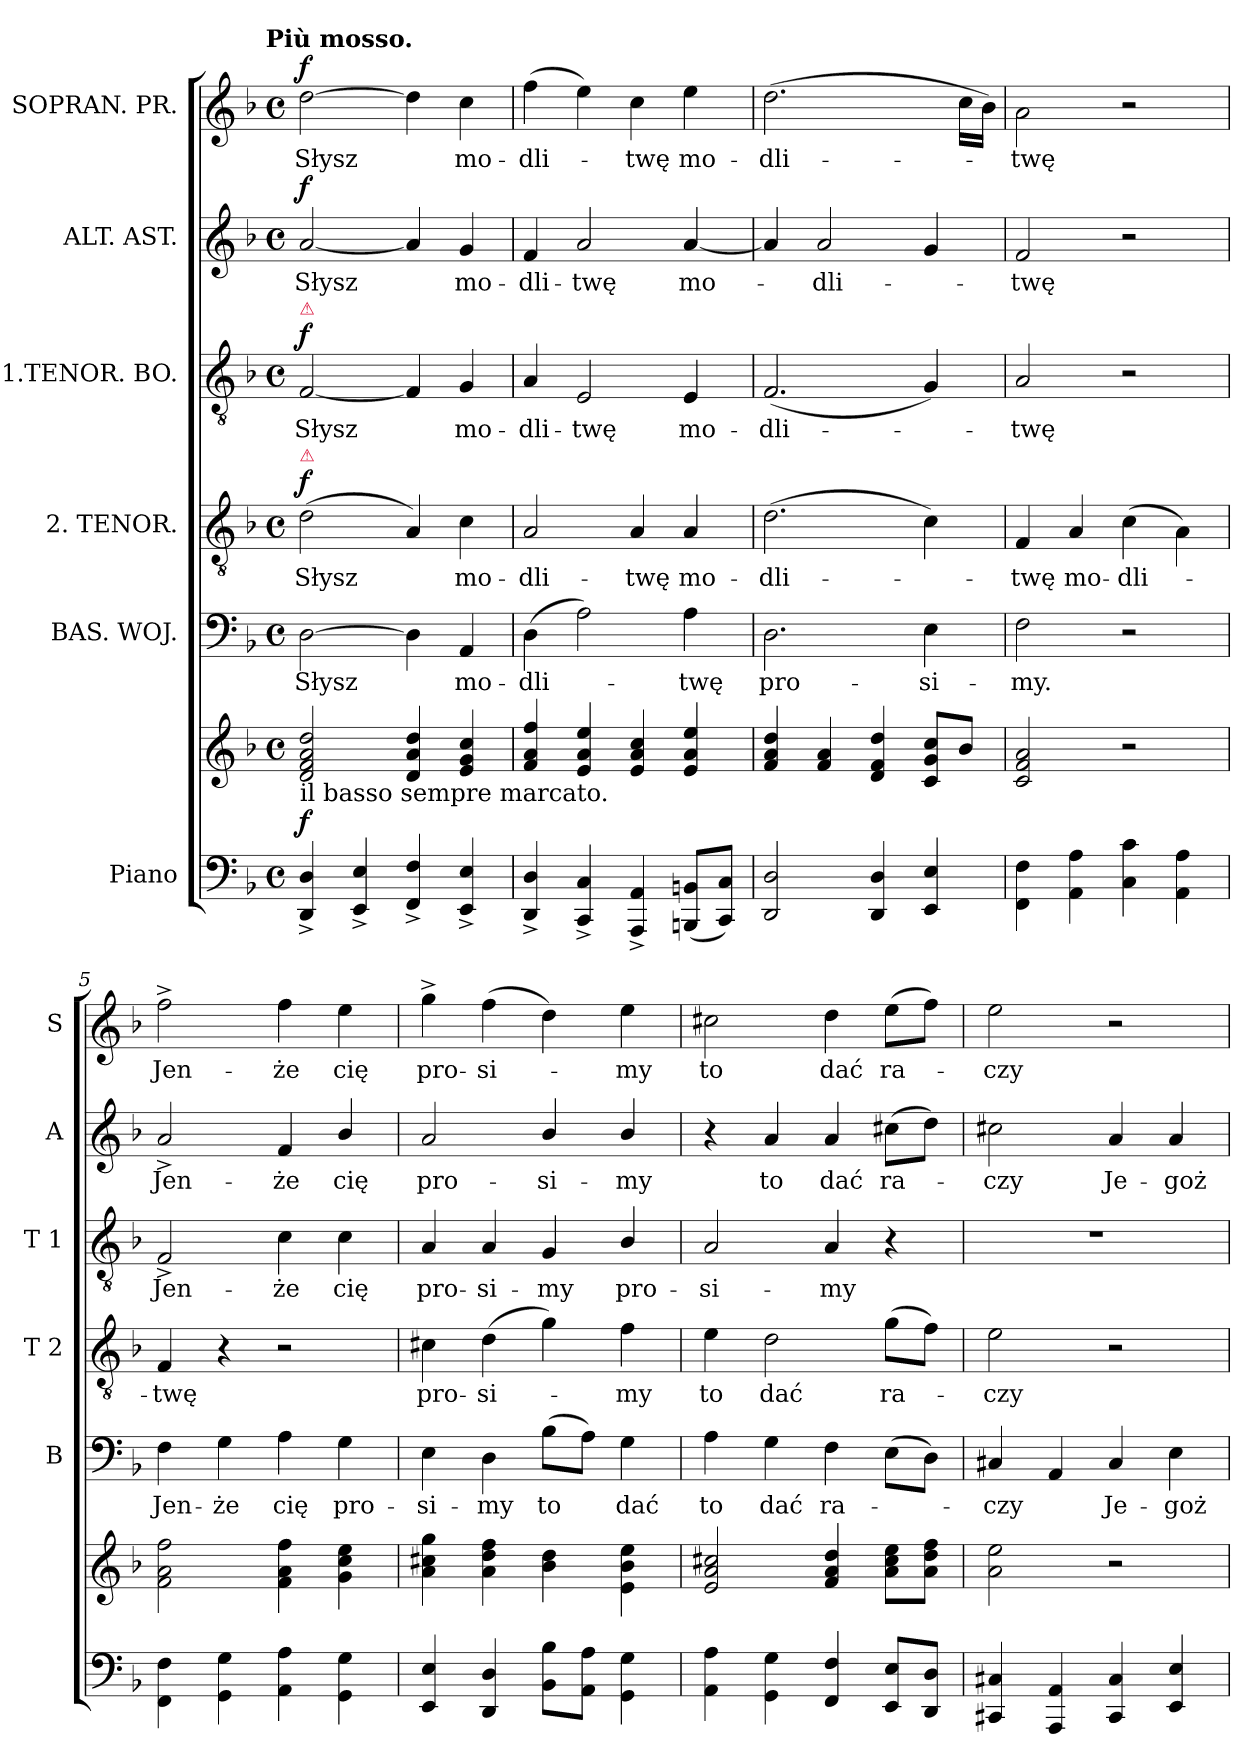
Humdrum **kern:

**kern	**kern	**dynam	**kern	**text	**kern	**text	**dynam	**kern	**text	**dynam	**kern	**text	**dynam	**kern	**text	**dynam
*part6	*part6	*part6	*part5	*part5	*part4	*part4	*part4	*part3	*part3	*part3	*part2	*part2	*part2	*part1	*part1	*part1
*staff7	*staff6	*staff6/7	*staff5	*staff5	*staff4	*staff4	*staff4	*staff3	*staff3	*staff3	*staff2	*staff2	*staff2	*staff1	*staff1	*staff1
*I"Piano	*	*	*I"BAS. WOJ.	*	*I"2. TENOR.	*	*	*I"1.TENOR. BO.	*	*	*I"ALT. AST.	*	*	*I"SOPRAN. PR.	*	*
*	*	*	*I'B	*	*I'T 2	*	*	*I'T 1	*	*	*I'A	*	*	*I'S	*	*
*clefF4	*clefG2	*	*clefF4	*	*clefGv2	*	*	*clefGv2	*	*	*clefG2	*	*	*clefG2	*	*
*k[b-]	*k[b-]	*	*k[b-]	*	*k[b-]	*	*	*k[b-]	*	*	*k[b-]	*	*	*k[b-]	*	*
*d:	*d:	*	*d:	*	*d:	*	*	*d:	*	*	*d:	*	*	*d:	*	*
!!LO:TX:omd:t=Più mosso.
*M4/4	*M4/4	*	*M4/4	*	*M4/4	*	*	*M4/4	*	*	*M4/4	*	*	*M4/4	*	*
*met(c)	*met(c)	*	*met(c)	*	*met(c)	*	*	*met(c)	*	*	*met(c)	*	*	*met(c)	*	*
=1	=1	=1	=1	=1	=1	=1	=1	=1	=1	=1	=1	=1	=1	=1	=1	=1
!	!	!	!	!	!	!	!	!LO:TX:a:color=crimson:t=⚠	!	!	!	!	!	!	!	!
!	!	!	!	!	!LO:TX:a:color=crimson:t=⚠	!	!	!	!	!	!	!	!	!	!	!
!	!LO:TX:b:t=il basso sempre marcato.	!	!	!	!	!	!	!	!	!	!	!	!	!	!	!
!	!	!	!	!	!	!	!LO:DY:a	!	!	!LO:DY:a	!	!	!LO:DY:a	!	!	!LO:DY:a
4DD^/ 4D^/	2d/ 2f/ 2a/ 2dd/	f	[2D\	Słysz	(2d\	Słysz	f	[2F/	Słysz	f	[2a/	Słysz	f	[2dd\	Słysz	f
4EE^/ 4E^/	.	.	.	.	.	.	.	.	.	.	.	.	.	.	.	.
4FF^/ 4F^/	4d/ 4a/ 4dd/	.	4D\]	.	4A/)	.	.	4F/]	.	.	4a/]	.	.	4dd\]	.	.
4EE^/ 4E^/	4e/ 4g/ 4cc/	.	4AA/	mo-	4c\	mo-	.	4G/	mo-	.	4g/	mo-	.	4cc\	mo-	.
=2	=2	=2	=2	=2	=2	=2	=2	=2	=2	=2	=2	=2	=2	=2	=2	=2
4DD^/ 4D^/	4f/ 4a/ 4ff/	.	(4D\	-dli-	2A/	-dli-	.	4A/	-dli-	.	4f/	-dli-	.	(4ff\	-dli-	.
4CC^/ 4C^/	4e/ 4a/ 4ee/	.	2A\)	.	.	.	.	2E/	-twę	.	2a/	-twę	.	4ee\)	.	.
4AAA^/ 4AA^/	4e/ 4a/ 4cc/	.	.	.	4A/	-twę	.	.	.	.	.	.	.	4cc\	-twę	.
(8BBBn/ 8BBn/L	4e/ 4a/ 4ee/	.	4A\	-twę	4A/	mo-	.	4E/	mo-	.	[4a/	mo-	.	4ee\	mo-	.
8CC/ 8C/J)	.	.	.	.	.	.	.	.	.	.	.	.	.	.	.	.
=3	=3	=3	=3	=3	=3	=3	=3	=3	=3	=3	=3	=3	=3	=3	=3	=3
!	!	!	!	!	!	!	!	!	!	!	!	!	!	!LO:N:vis=2.	!	!
2DD/ 2D/	4f/ 4a/ 4dd/	.	2.D\	pro-	(2.d\	-dli-	.	(2.F/	-dli-	.	4a/]	.	.	(2..dd\	-dli-	.
.	4f/ 4a/	.	.	.	.	.	.	.	.	.	2a/	-dli-	.	.	.	.
4DD/ 4D/	4d/ 4f/ 4dd/	.	.	.	.	.	.	.	.	.	.	.	.	.	.	.
4EE/ 4E/	8c/ 8g/ 8cc/L	.	4E\	-si-	4c\)	.	.	4G/)	.	.	4g/	.	.	.	.	.
.	8b-/J	.	.	.	.	.	.	.	.	.	.	.	.	16cc\LL	.	.
.	.	.	.	.	.	.	.	.	.	.	.	.	.	16b-\JJ)	.	.
=4	=4	=4	=4	=4	=4	=4	=4	=4	=4	=4	=4	=4	=4	=4	=4	=4
4FF\ 4F\	2c/ 2f/ 2a/	.	2F\	-my.	4F/	-twę	.	2A/	-twę	.	2f/	-twę	.	2a\	-twę	.
4AA\ 4A\	.	.	.	.	4A/	mo-	.	.	.	.	.	.	.	.	.	.
4C\ 4c\	2r	.	2r	.	(4c\	-dli-	.	2r	.	.	2r	.	.	2r	.	.
4AA\ 4A\	.	.	.	.	4A\)	.	.	.	.	.	.	.	.	.	.	.
=5	=5	=5	=5	=5	=5	=5	=5	=5	=5	=5	=5	=5	=5	=5	=5	=5
4FF\ 4F\	2f\ 2a\ 2ff\	.	4F\	Jen-	4F/	-twę	.	2F^/	Jen-	.	2a^/	Jen-	.	2ff^\	Jen-	.
4GG\ 4G\	.	.	4G\	-że	4r	.	.	.	.	.	.	.	.	.	.	.
4AA\ 4A\	4f\ 4a\ 4ff\	.	4A\	cię	2r	.	.	4c\	-że	.	4f/	-że	.	4ff\	-że	.
4GG\ 4G\	4g\ 4cc\ 4ee\	.	4G\	pro-	.	.	.	4c\	cię	.	4b-/	cię	.	4ee\	cię	.
=6	=6	=6	=6	=6	=6	=6	=6	=6	=6	=6	=6	=6	=6	=6	=6	=6
4EE/ 4E/	4a\ 4cc#X\ 4gg\	.	4E\	-si-	4c#X\	pro-	.	4A/	pro-	.	2a/	pro-	.	4gg^\	pro-	.
4DD/ 4D/	4a\ 4dd\ 4ff\	.	4D\	-my	(4d\	-si-	.	4A/	-si-	.	.	.	.	(4ff\	-si-	.
8BB-\ 8B-\L	4b-\ 4dd\	.	(8B-\L	to	4g\)	.	.	4G/	-my	.	4b-/	-si-	.	4dd\)	.	.
8AA\ 8A\J	.	.	8A\J)	.	.	.	.	.	.	.	.	.	.	.	.	.
4GG\ 4G\	4e\ 4b-\ 4ee\	.	4G\	dać	4f\	-my	.	4B-/	pro-	.	4b-/	-my	.	4ee\	-my	.
=7	=7	=7	=7	=7	=7	=7	=7	=7	=7	=7	=7	=7	=7	=7	=7	=7
4AA\ 4A\	2e/ 2a/ 2cc#X/	.	4A\	to	4e\	to	.	2A/	-si-	.	4r	.	.	2cc#X\	to	.
4GG\ 4G\	.	.	4G\	dać	2d\	dać	.	.	.	.	4a/	to	.	.	.	.
4FF/ 4F/	4f/ 4a/ 4dd/	.	4F\	ra-	.	.	.	4A/	-my	.	4a/	dać	.	4dd\	dać	.
8EE/ 8E/L	8a\ 8cc#\ 8ee\L	.	(8E\L	.	(8g\L	ra-	.	4r	.	.	(8cc#X\L	ra-	.	(8ee\L	ra-	.
8DD/ 8D/J	8a\ 8dd\ 8ff\J	.	8D\J)	.	8f\J)	.	.	.	.	.	8dd\J)	.	.	8ff\J)	.	.
=8	=8	=8	=8	=8	=8	=8	=8	=8	=8	=8	=8	=8	=8	=8	=8	=8
4CC#X/ 4C#X/	2a\ 2ee\	.	4C#X/	czy	2e\	-czy	.	1r	.	.	2cc#X\	-czy	.	2ee\	-czy	.
4AAA/ 4AA/	.	.	4AA/	.	.	.	.	.	.	.	.	.	.	.	.	.
4CC#/ 4C#/	2r	.	4C#/	Je-	2r	.	.	.	.	.	4a/	Je-	.	2r	.	.
4EE/ 4E/	.	.	4E\	-goż	.	.	.	.	.	.	4a/	-goż	.	.	.	.
=	=	=	=	=	=	=	=	=	=	=	=	=	=	=	=	=
*-	*-	*-	*-	*-	*-	*-	*-	*-	*-	*-	*-	*-	*-	*-	*-	*-
